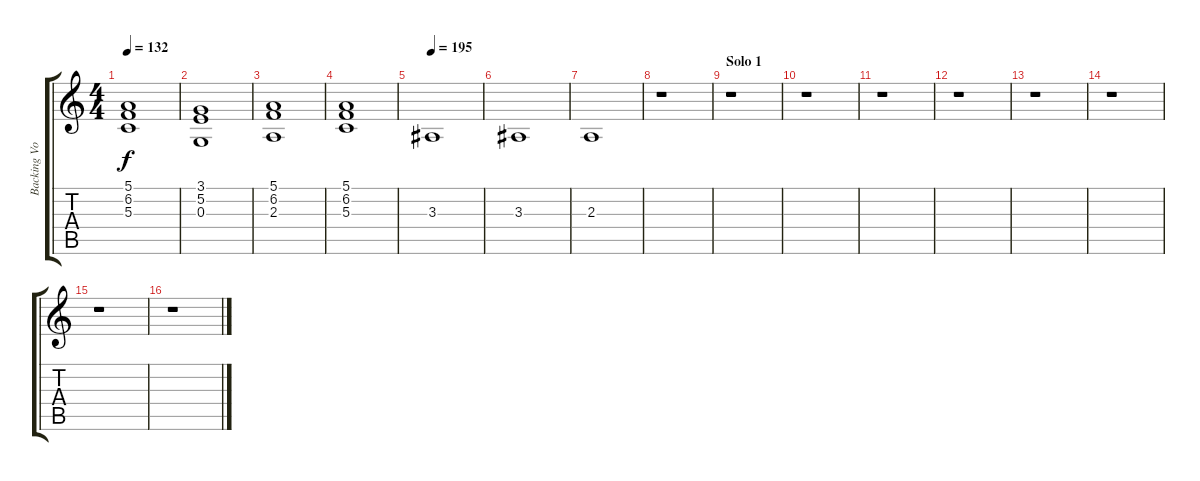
\track ("Backing Vocals" "Backing Vo") {instrument choiraahs}
\staff {score tabs}
\tuning (E4 B3 G3 D3 A2 E2) {hide}
\ts (4 4)
\tempo 132
\clef g2
\ks c
(5.1 6.2 5.3).1{dy f} |
(3.1 5.2 0.3).1 |
(5.1 6.2 2.3).1 |
(5.1 6.2 5.3).1 |
\tempo 195
3.3.1 |
3.3.1 |
2.3.1 |
r.1 |
\section ("" "Solo 1")
r.1 |
r.1 |
r.1 |
r.1 |
r.1 |
r.1 |
r.1 |
r.1
